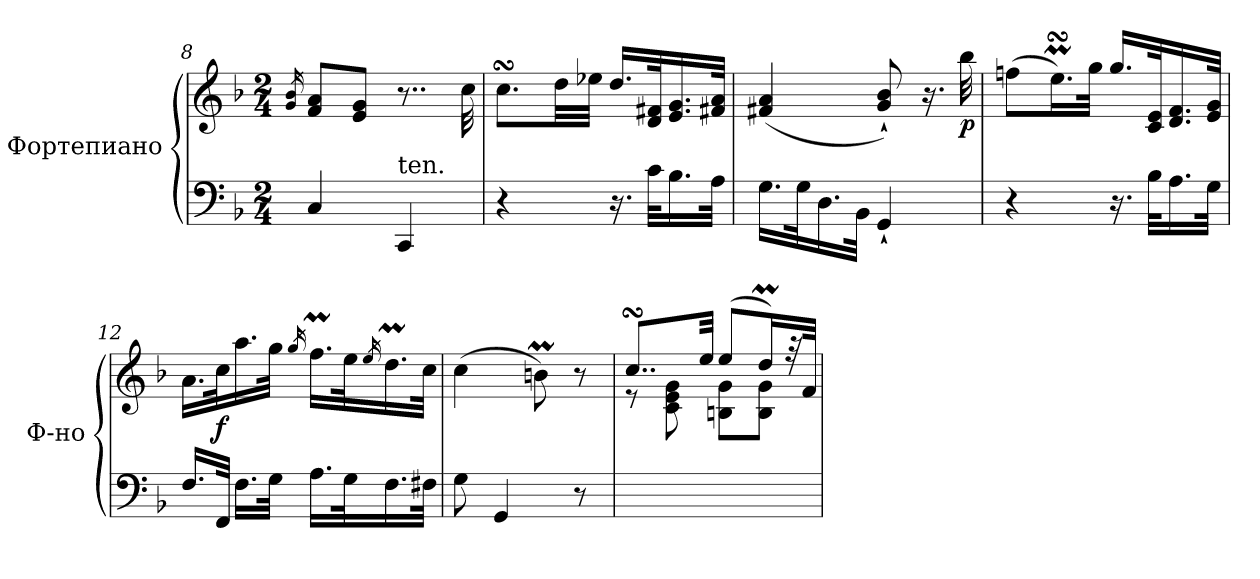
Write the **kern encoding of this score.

**kern	**kern	**dynam
*part1	*part1	*part1
*staff2	*staff1	*staff1/2
*I"Фортепиано	*	*
*I'Ф-но	*	*
*clefF4	*clefG2	*
*k[b-]	*k[b-]	*
*M2/4	*M2/4	*
=8	=8	=8
.	16qg/ 16qb-/	.
4C/	8f/ 8a/L	.
.	8e/ 8g/J	.
!LO:TX:a:t=ten.	!	!
4CC/	8..r	.
.	32cc\	.
!!LO:LB:g=z
=9	=9	=9
4r	8.ccsSSS\L	.
.	32dd\LL	.
.	32ee-X\JJJ	.
16.r	16.dd/LL	.
32c\KLL	32d/ 32f#X/K	.
16.B-\	16.e/ 16.g/	.
32A\JJk	32f#X/ 32a/JJk	.
=10	=10	=10
16.G\LL	(<4f#X/ 4a/	.
32G\K	.	.
16.D\	.	.
32BB-\JJk	.	.
4GG`/	8g/` 8b-/`)	.
.	16.r	.
!	!	!LO:DY:b
.	32bb-\	p
=11	=11	=11
4r	(>8ffn\L	.
.	16.eemsSsS\L)	.
.	32gg\JJk	.
16.r	16.gg/LL	.
32B-\KLL	32c/ 32e/K	.
16.A\	16.d/ 16.f/	.
32G\JJk	32e/ 32g/JJk	.
=12	=12	=12
16.F/LL	16.a\LL	.
!	!	!LO:DY:b
32FF/JJk	32cc\K	f
16.F\LL	16.aa\	.
32G\JJk	32gg\JJk	.
.	16qgg/	.
16.A\LL	16.ffM\LL	.
32G\K	32ee\K	.
.	16qee/	.
16.F\	16.ddM\	.
32F#X\JJk	32cc\JJk	.
!!LO:LB:g=z
=13	=13	=13
8G\	(>4cc\	.
4GG/	.	.
.	8bnm\)	.
8r	8r	.
=14	=14	=14
*	*^	*
2ryy	8..ccsSSS/L	8r	.
.	.	8c\ 8e\ 8g\	.
.	32ee/Jkk	.	.
.	(>8ee/L	8Bn\ 8g\L	.
.	16ddM/L)	8B\ 8g\J	.
.	32r	.	.
.	32f/JJk	.	.
*	*v	*v	*
=	=	=
*-	*-	*-
